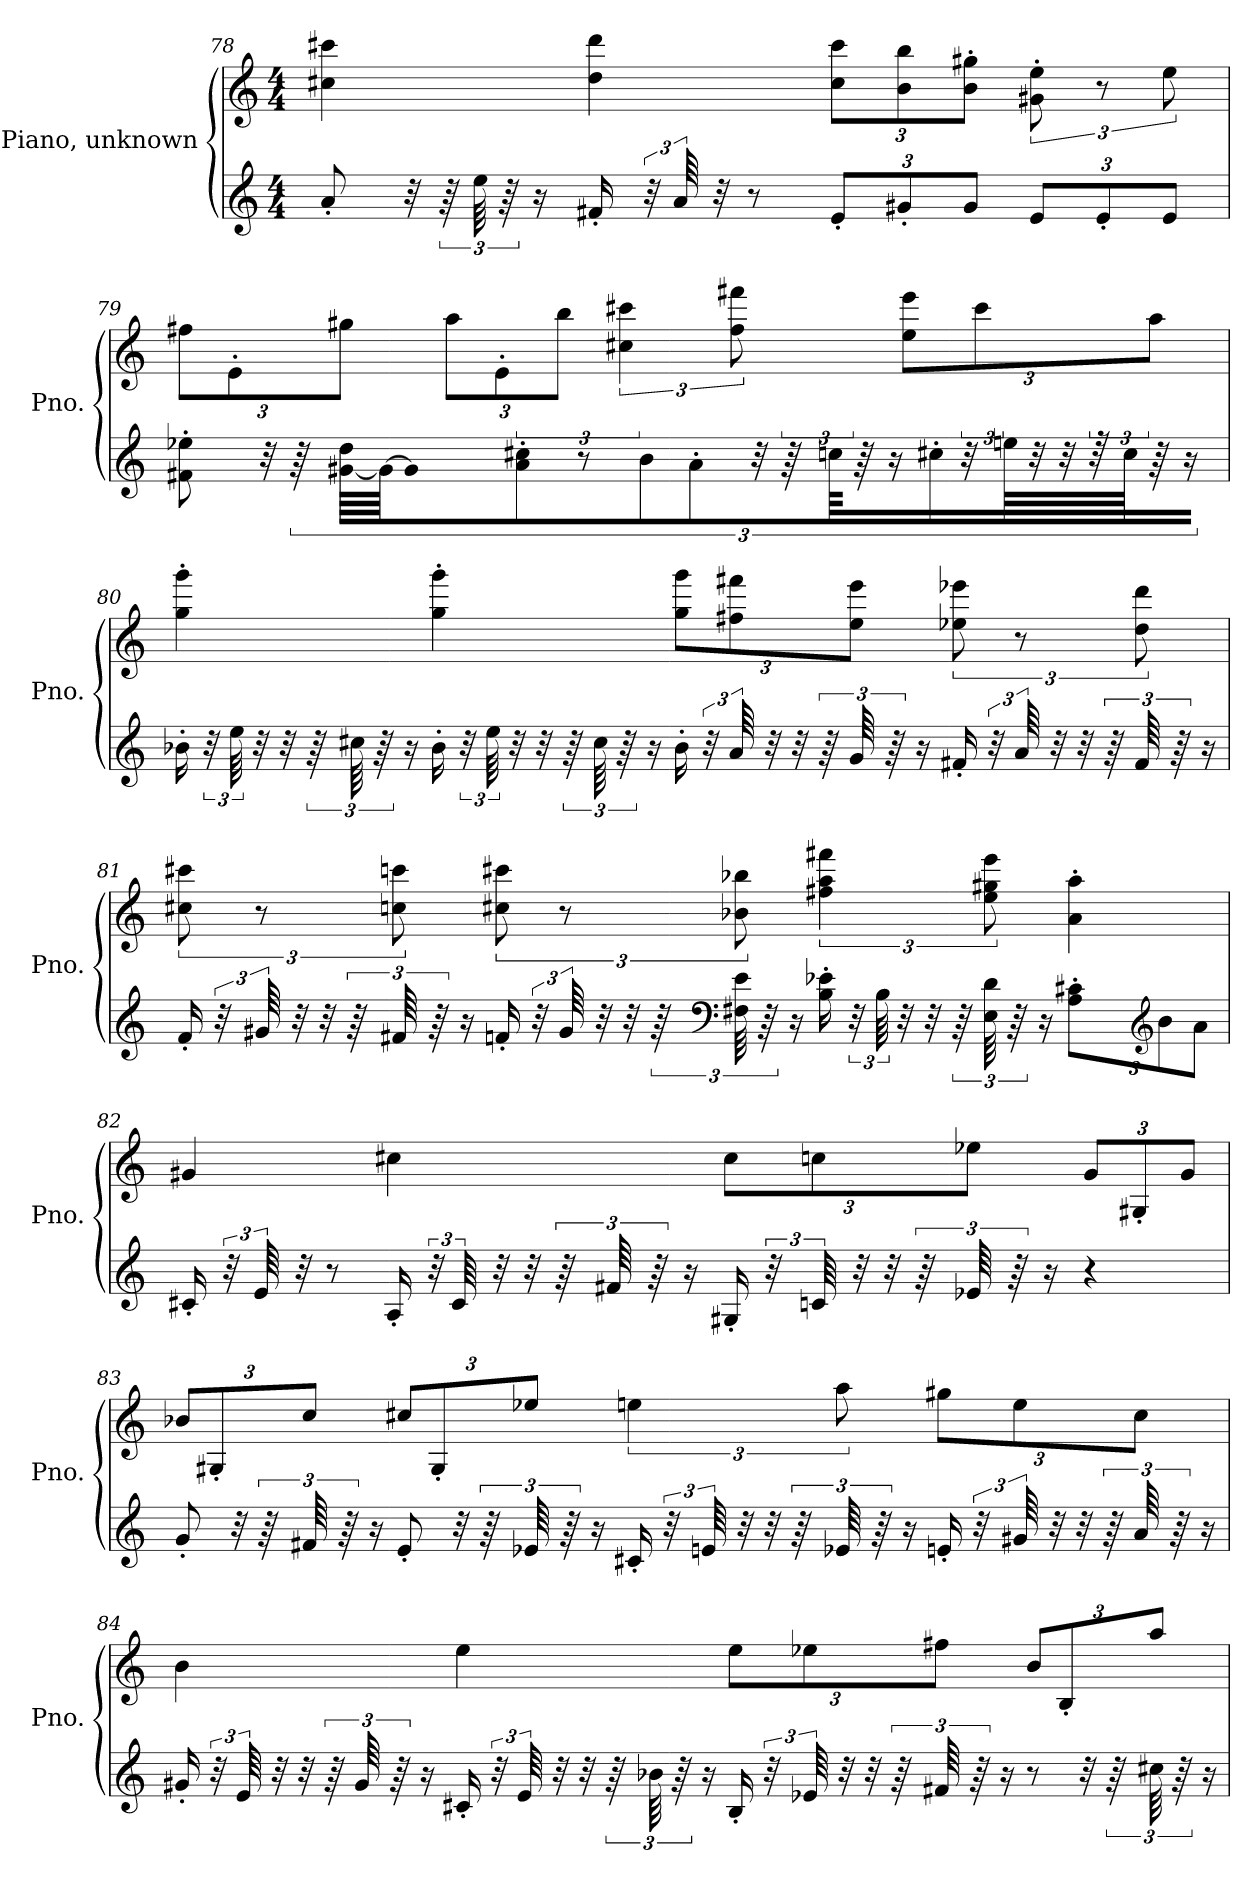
**kern	**kern
*part1	*part1
*staff2	*staff1
*I"Piano, unknown	*
*I'Pno.	*
*clefG2	*clefG2
*k[]	*k[]
*M4/4	*M4/4
=78	=78
8a'/	4cc#X\ 4ccc#X\
32r	.
96r	.
96ee\	.
96r	.
16r	.
16f#X'/	4dd\ 4ddd\
48r	.
96a/	.
32r	.
8r	.
*Xbrackettup	*Xbrackettup
12e'/L	12cc#\ 12ccc#\L
12g#X'/	12b\ 12bb\
12g#/J	12b\' 12gg#X\'J
*	*brackettup
12e/L	12g#X\' 12ee\'
12e'/	12r
12e/J	12ee\
!!LO:LB:g=z
=79	=79
*	*Xbrackettup
8f#X\' 8ee-X\'	12ff#X\L
.	12e'\
32r	.
*brackettup	*
96r	.
[96g#X\ 96dd\LLLL	12gg#X\J
96g#\JJ_	.
16g#\J]	.
12a\' 12cc#X\'J	12aa\L
12r	12e'\
12b\	12bb\J
*	*brackettup
8a'/	6cc#X\ 6ccc#X\
32r	.
96r	.
96ccn\	12ff#\ 12fff#X\
96r	.
16r	.
*	*Xbrackettup
16cc#X'\	12ee\ 12eee\L
48r	.
96een\	12ccc#\
32r	.
32r	.
96r	.
96cc#\	12aa\J
96r	.
16r	.
!!LO:LB:g=z
=80	=80
16b-X'\	4gg\' 4ggg\'
48r	.
96ee\	.
32r	.
32r	.
96r	.
96cc#X\	.
96r	.
16r	.
16b-'\	4gg\' 4ggg\'
48r	.
96ee\	.
32r	.
32r	.
96r	.
96cc#\	.
96r	.
16r	.
16b-'\	12gg\ 12ggg\L
48r	.
96a/	12ff#X\ 12fff#X\
32r	.
32r	.
96r	.
96g/	12ee\ 12eee\J
96r	.
16r	.
*	*brackettup
16f#X'/	12ee-X\ 12eee-X\
48r	.
96a/	12r
32r	.
32r	.
96r	.
96f#/	12dd\ 12ddd\
96r	.
16r	.
!!LO:LB:g=z
=81	=81
16f'/	12cc#X\ 12ccc#X\
48r	.
96g#X/	12r
32r	.
32r	.
96r	.
96f#X/	12ccn\ 12cccn\
96r	.
16r	.
16fn'/	12cc#X\ 12ccc#X\
48r	.
96g#/	12r
32r	.
32r	.
96r	.
*clefF4	*
96F#X\ 96e\	12b-X\ 12bb-X\
96r	.
16r	.
16B\' 16e-X\'	6ff#X\ 6aa\ 6fff#X\
48r	.
96B\	.
32r	.
32r	.
96r	.
96E\ 96d\	12ee\ 12gg#X\ 12eee\
96r	.
16r	.
*Xbrackettup	*
12A\' 12c#X\'L	4a\' 4aa\'
*clefG2	*
12b\	.
12a\J	.
!!LO:PB:g=z
=82	=82
16c#X'/	4g#X/
*brackettup	*
48r	.
96e/	.
32r	.
8r	.
16A'/	4cc#X\
48r	.
96c#/	.
32r	.
32r	.
96r	.
96f#X/	.
96r	.
16r	.
*	*Xbrackettup
16G#X'/	12cc#\L
48r	.
96cn/	12ccn\
32r	.
32r	.
96r	.
96e-X/	12ee-X\J
96r	.
16r	.
4r	12g#/L
.	12G#X'/
.	12g#/J
!!LO:LB:g=z
=83	=83
8g'/	12b-X/L
.	12G#X'/
32r	.
96r	.
96f#X/	12cc/J
96r	.
16r	.
8e'/	12cc#X/L
.	12G#'/
32r	.
96r	.
96e-X/	12ee-X/J
96r	.
16r	.
*	*brackettup
16c#X'/	6een\
48r	.
96en/	.
32r	.
32r	.
96r	.
96e-X/	12aa\
96r	.
16r	.
*	*Xbrackettup
16en'/	12gg#X\L
48r	.
96g#X/	12ee\
32r	.
32r	.
96r	.
96a/	12cc#\J
96r	.
16r	.
!!LO:LB:g=z
=84	=84
16g#X'/	4b\
48r	.
96e/	.
32r	.
32r	.
96r	.
96g#/	.
96r	.
16r	.
16c#X'/	4ee\
48r	.
96e/	.
32r	.
32r	.
96r	.
96b-X\	.
96r	.
16r	.
16B'/	12ee\L
48r	.
96e-X/	12ee-X\
32r	.
32r	.
96r	.
96f#X/	12ff#X\J
96r	.
16r	.
8r	12b/L
.	12B'/
32r	.
96r	.
96cc#X\	12aa/J
96r	.
16r	.
=	=
*-	*-
